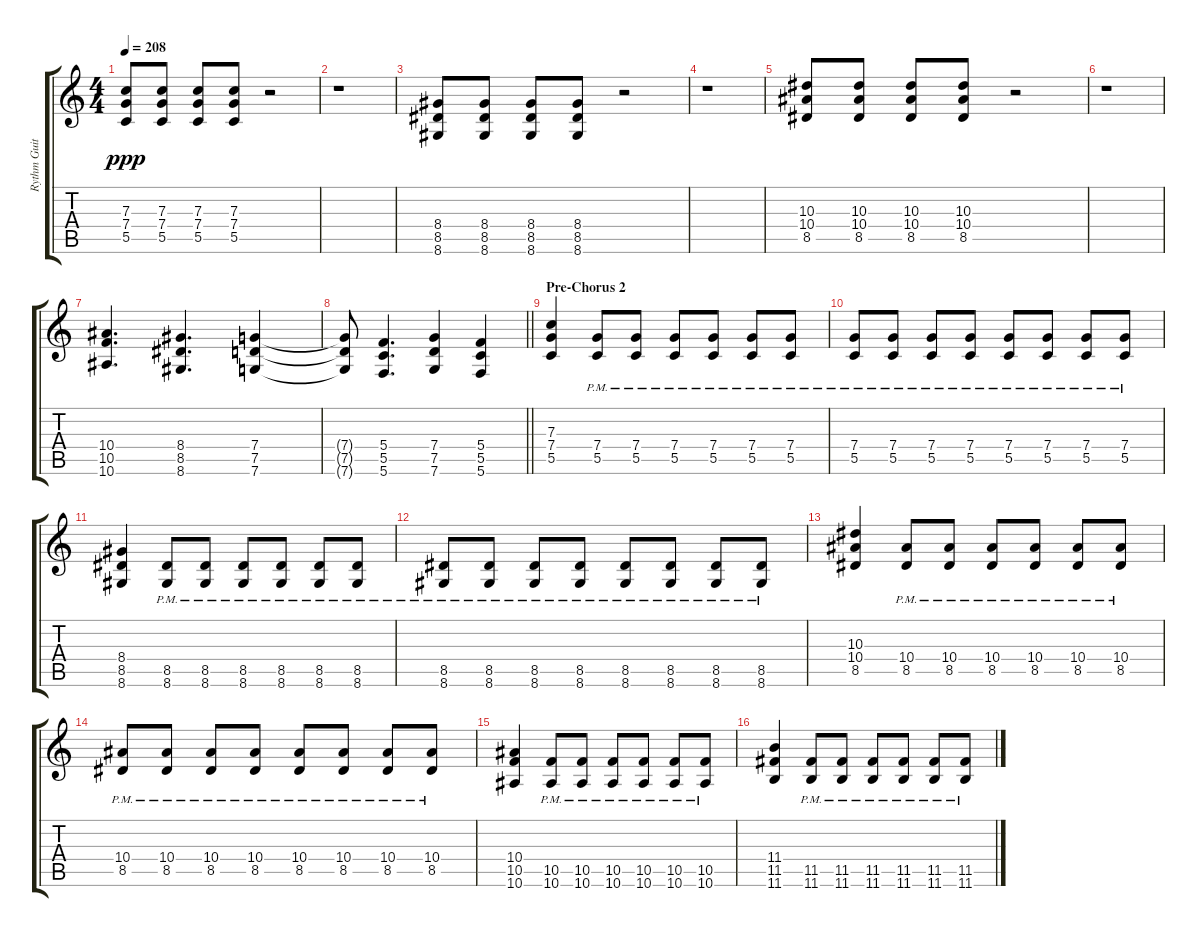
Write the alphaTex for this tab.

\track ("Rythm Guitar" "Rythm Guit") {instrument distortionguitar}
\staff {score tabs}
\tuning (D4 A3 F3 C3 G2 C2) {hide}
\ts (4 4)
\tempo 208
\clef g2
\ks c
(7.3 7.4 5.5).8{dy ppp} (7.3 7.4 5.5).8 (7.3 7.4 5.5).8 (7.3 7.4 5.5).8 r.2 |
r.1 |
(8.4 8.5 8.6).8 (8.4 8.5 8.6).8 (8.4 8.5 8.6).8 (8.4 8.5 8.6).8 r.2 |
r.1 |
(10.3 10.4 8.5).8 (10.3 10.4 8.5).8 (10.3 10.4 8.5).8 (10.3 10.4 8.5).8 r.2 |
r.1 |
(10.4 10.5 10.6).4{d} (8.4 8.5 8.6).4{d} (7.4 7.5 7.6).4 |
\barLineRight lightlight
(7.4{t} 7.5{t} 7.6{t}).8 (5.4 5.5 5.6).4{d} (7.4 7.5 7.6).4 (5.4 5.5 5.6).4 |
\section ("" "Pre-Chorus 2")
(7.3 7.4 5.5).4 (7.4{pm} 5.5{pm}).8 (7.4{pm} 5.5{pm}).8 (7.4{pm} 5.5{pm}).8 (7.4{pm} 5.5{pm}).8 (7.4{pm} 5.5{pm}).8 (7.4{pm} 5.5{pm}).8 |
(7.4{pm} 5.5{pm}).8 (7.4{pm} 5.5{pm}).8 (7.4{pm} 5.5{pm}).8 (7.4{pm} 5.5{pm}).8 (7.4{pm} 5.5{pm}).8 (7.4{pm} 5.5{pm}).8 (7.4{pm} 5.5{pm}).8 (7.4{pm} 5.5{pm}).8 |
(8.4 8.5 8.6).4 (8.5{pm} 8.6{pm}).8 (8.5{pm} 8.6{pm}).8 (8.5{pm} 8.6{pm}).8 (8.5{pm} 8.6{pm}).8 (8.5{pm} 8.6{pm}).8 (8.5{pm} 8.6{pm}).8 |
(8.5{pm} 8.6{pm}).8 (8.5{pm} 8.6{pm}).8 (8.5{pm} 8.6{pm}).8 (8.5{pm} 8.6{pm}).8 (8.5{pm} 8.6{pm}).8 (8.5{pm} 8.6{pm}).8 (8.5{pm} 8.6{pm}).8 (8.5{pm} 8.6{pm}).8 |
(10.3 10.4 8.5).4 (10.4{pm} 8.5{pm}).8 (10.4{pm} 8.5{pm}).8 (10.4{pm} 8.5{pm}).8 (10.4{pm} 8.5{pm}).8 (10.4{pm} 8.5{pm}).8 (10.4{pm} 8.5{pm}).8 |
(10.4{pm} 8.5{pm}).8 (10.4{pm} 8.5{pm}).8 (10.4{pm} 8.5{pm}).8 (10.4{pm} 8.5{pm}).8 (10.4{pm} 8.5{pm}).8 (10.4{pm} 8.5{pm}).8 (10.4{pm} 8.5{pm}).8 (10.4{pm} 8.5{pm}).8 |
(10.4 10.5 10.6).4 (10.5{pm} 10.6{pm}).8 (10.5{pm} 10.6{pm}).8 (10.5{pm} 10.6{pm}).8 (10.5{pm} 10.6{pm}).8 (10.5{pm} 10.6{pm}).8 (10.5{pm} 10.6{pm}).8 |
(11.4 11.5 11.6).4 (11.5{pm} 11.6{pm}).8 (11.5{pm} 11.6{pm}).8 (11.5{pm} 11.6{pm}).8 (11.5{pm} 11.6{pm}).8 (11.5{pm} 11.6{pm}).8 (11.5{pm} 11.6{pm}).8
